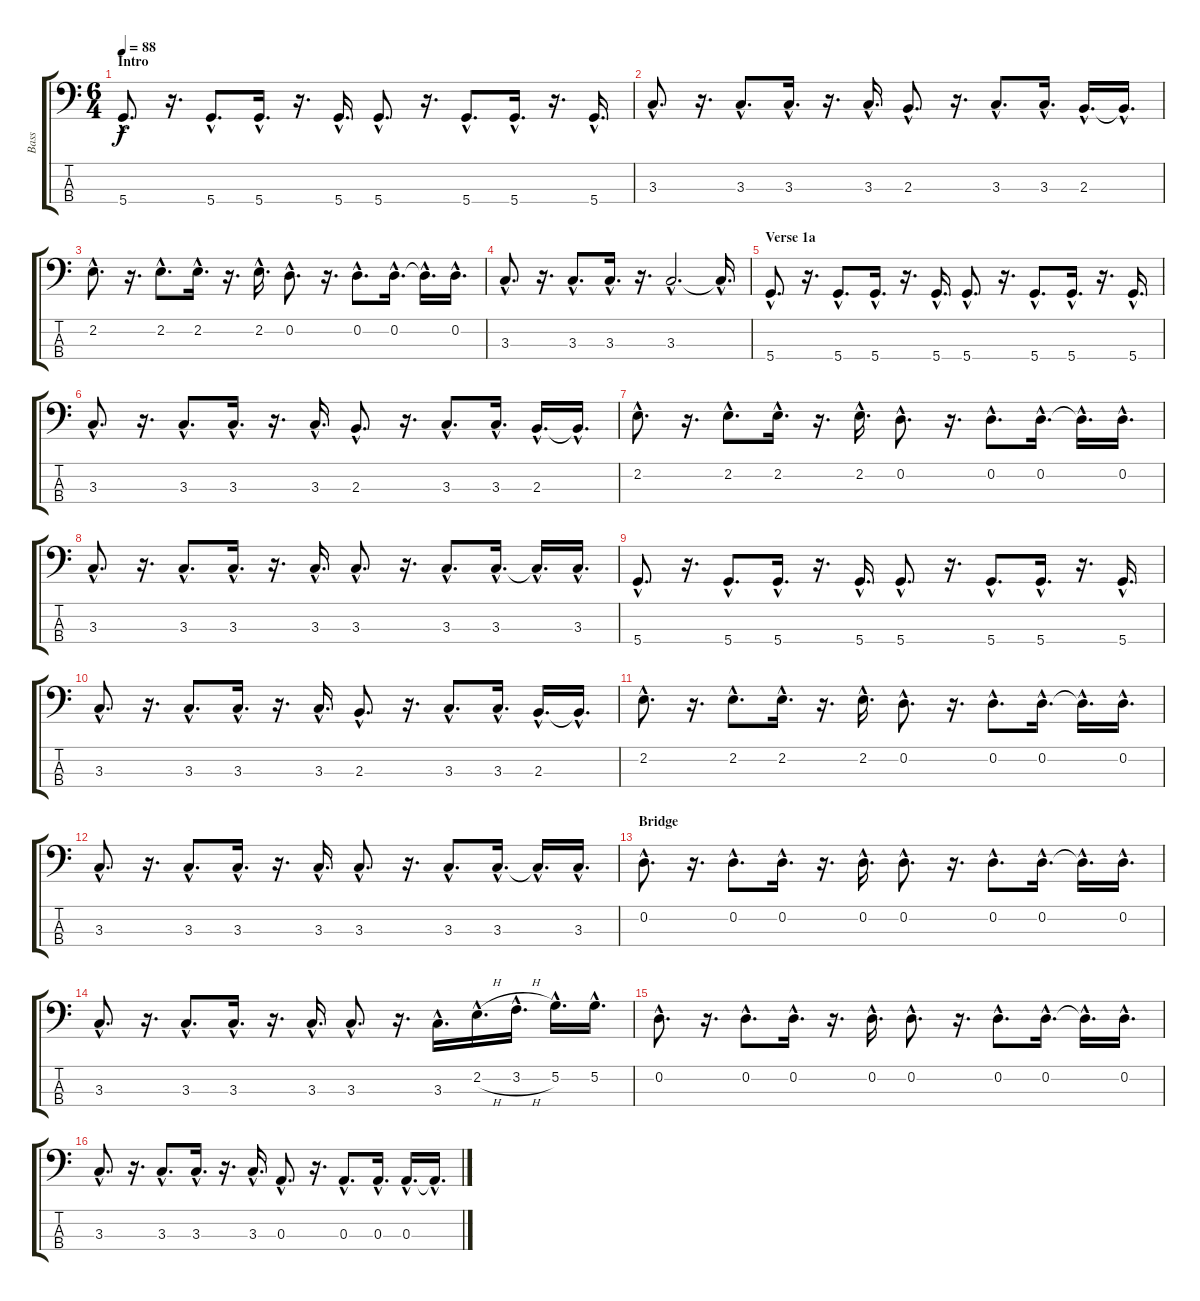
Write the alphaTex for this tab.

\track ("Bass" "Bass") {instrument electricbassfinger}
\staff {score tabs}
\tuning (G2 D2 A1 D1) {hide}
\ts (6 4)
\section ("" "Intro")
\tempo 88
\clef f4
\ks c
5.4{hac}.8{d dy f instrument electricbassfinger} r.16{d} 5.4{hac}.8{d} 5.4{hac}.16{d} r.16{d} 5.4{hac}.16{d} 5.4{hac}.8{d} r.16{d} 5.4{hac}.8{d} 5.4{hac}.16{d} r.16{d} 5.4{hac}.16{d} |
3.3{hac}.8{d} r.16{d} 3.3{hac}.8{d} 3.3{hac}.16{d} r.16{d} 3.3{hac}.16{d} 2.3{hac}.8{d} r.16{d} 3.3{hac}.8{d} 3.3{hac}.16{d} 2.3{hac}.16{d} 2.3{hac t}.16{d} |
2.2{hac}.8{d} r.16{d} 2.2{hac}.8{d} 2.2{hac}.16{d} r.16{d} 2.2{hac}.16{d} 0.2{hac}.8{d} r.16{d} 0.2{hac}.8{d} 0.2{hac}.16{d} 0.2{hac t}.16{d} 0.2{hac}.16{d} |
3.3{hac}.8{d} r.16{d} 3.3{hac}.8{d} 3.3{hac}.16{d} r.16{d} 3.3{hac}.2{d} 3.3{hac t}.16{d} |
\section ("" "Verse 1a")
5.4{hac}.8{d} r.16{d} 5.4{hac}.8{d} 5.4{hac}.16{d} r.16{d} 5.4{hac}.16{d} 5.4{hac}.8{d} r.16{d} 5.4{hac}.8{d} 5.4{hac}.16{d} r.16{d} 5.4{hac}.16{d} |
3.3{hac}.8{d} r.16{d} 3.3{hac}.8{d} 3.3{hac}.16{d} r.16{d} 3.3{hac}.16{d} 2.3{hac}.8{d} r.16{d} 3.3{hac}.8{d} 3.3{hac}.16{d} 2.3{hac}.16{d} 2.3{hac t}.16{d} |
2.2{hac}.8{d} r.16{d} 2.2{hac}.8{d} 2.2{hac}.16{d} r.16{d} 2.2{hac}.16{d} 0.2{hac}.8{d} r.16{d} 0.2{hac}.8{d} 0.2{hac}.16{d} 0.2{hac t}.16{d} 0.2{hac}.16{d} |
3.3{hac}.8{d} r.16{d} 3.3{hac}.8{d} 3.3{hac}.16{d} r.16{d} 3.3{hac}.16{d} 3.3{hac}.8{d} r.16{d} 3.3{hac}.8{d} 3.3{hac}.16{d} 3.3{hac t}.16{d} 3.3{hac}.16{d} |
5.4{hac}.8{d} r.16{d} 5.4{hac}.8{d} 5.4{hac}.16{d} r.16{d} 5.4{hac}.16{d} 5.4{hac}.8{d} r.16{d} 5.4{hac}.8{d} 5.4{hac}.16{d} r.16{d} 5.4{hac}.16{d} |
3.3{hac}.8{d} r.16{d} 3.3{hac}.8{d} 3.3{hac}.16{d} r.16{d} 3.3{hac}.16{d} 2.3{hac}.8{d} r.16{d} 3.3{hac}.8{d} 3.3{hac}.16{d} 2.3{hac}.16{d} 2.3{hac t}.16{d} |
2.2{hac}.8{d} r.16{d} 2.2{hac}.8{d} 2.2{hac}.16{d} r.16{d} 2.2{hac}.16{d} 0.2{hac}.8{d} r.16{d} 0.2{hac}.8{d} 0.2{hac}.16{d} 0.2{hac t}.16{d} 0.2{hac}.16{d} |
3.3{hac}.8{d} r.16{d} 3.3{hac}.8{d} 3.3{hac}.16{d} r.16{d} 3.3{hac}.16{d} 3.3{hac}.8{d} r.16{d} 3.3{hac}.8{d} 3.3{hac}.16{d} 3.3{hac t}.16{d} 3.3{hac}.16{d} |
\section ("" "Bridge")
0.2{hac}.8{d} r.16{d} 0.2{hac}.8{d} 0.2{hac}.16{d} r.16{d} 0.2{hac}.16{d} 0.2{hac}.8{d} r.16{d} 0.2{hac}.8{d} 0.2{hac}.16{d} 0.2{hac t}.16{d} 0.2{hac}.16{d} |
3.3{hac}.8{d} r.16{d} 3.3{hac}.8{d} 3.3{hac}.16{d} r.16{d} 3.3{hac}.16{d} 3.3{hac}.8{d} r.16{d} 3.3{hac}.16{d} 2.2{h hac}.16{d} 3.2{h hac}.16{d} 5.2{hac}.16{d} 5.2{hac}.16{d} |
0.2{hac}.8{d} r.16{d} 0.2{hac}.8{d} 0.2{hac}.16{d} r.16{d} 0.2{hac}.16{d} 0.2{hac}.8{d} r.16{d} 0.2{hac}.8{d} 0.2{hac}.16{d} 0.2{hac t}.16{d} 0.2{hac}.16{d} |
3.3{hac}.8{d} r.16{d} 3.3{hac}.8{d} 3.3{hac}.16{d} r.16{d} 3.3{hac}.16{d} 0.3{hac}.8{d} r.16{d} 0.3{hac}.8{d} 0.3{hac}.16{d} 0.3{hac}.16{d} 0.3{hac t}.16{d}
